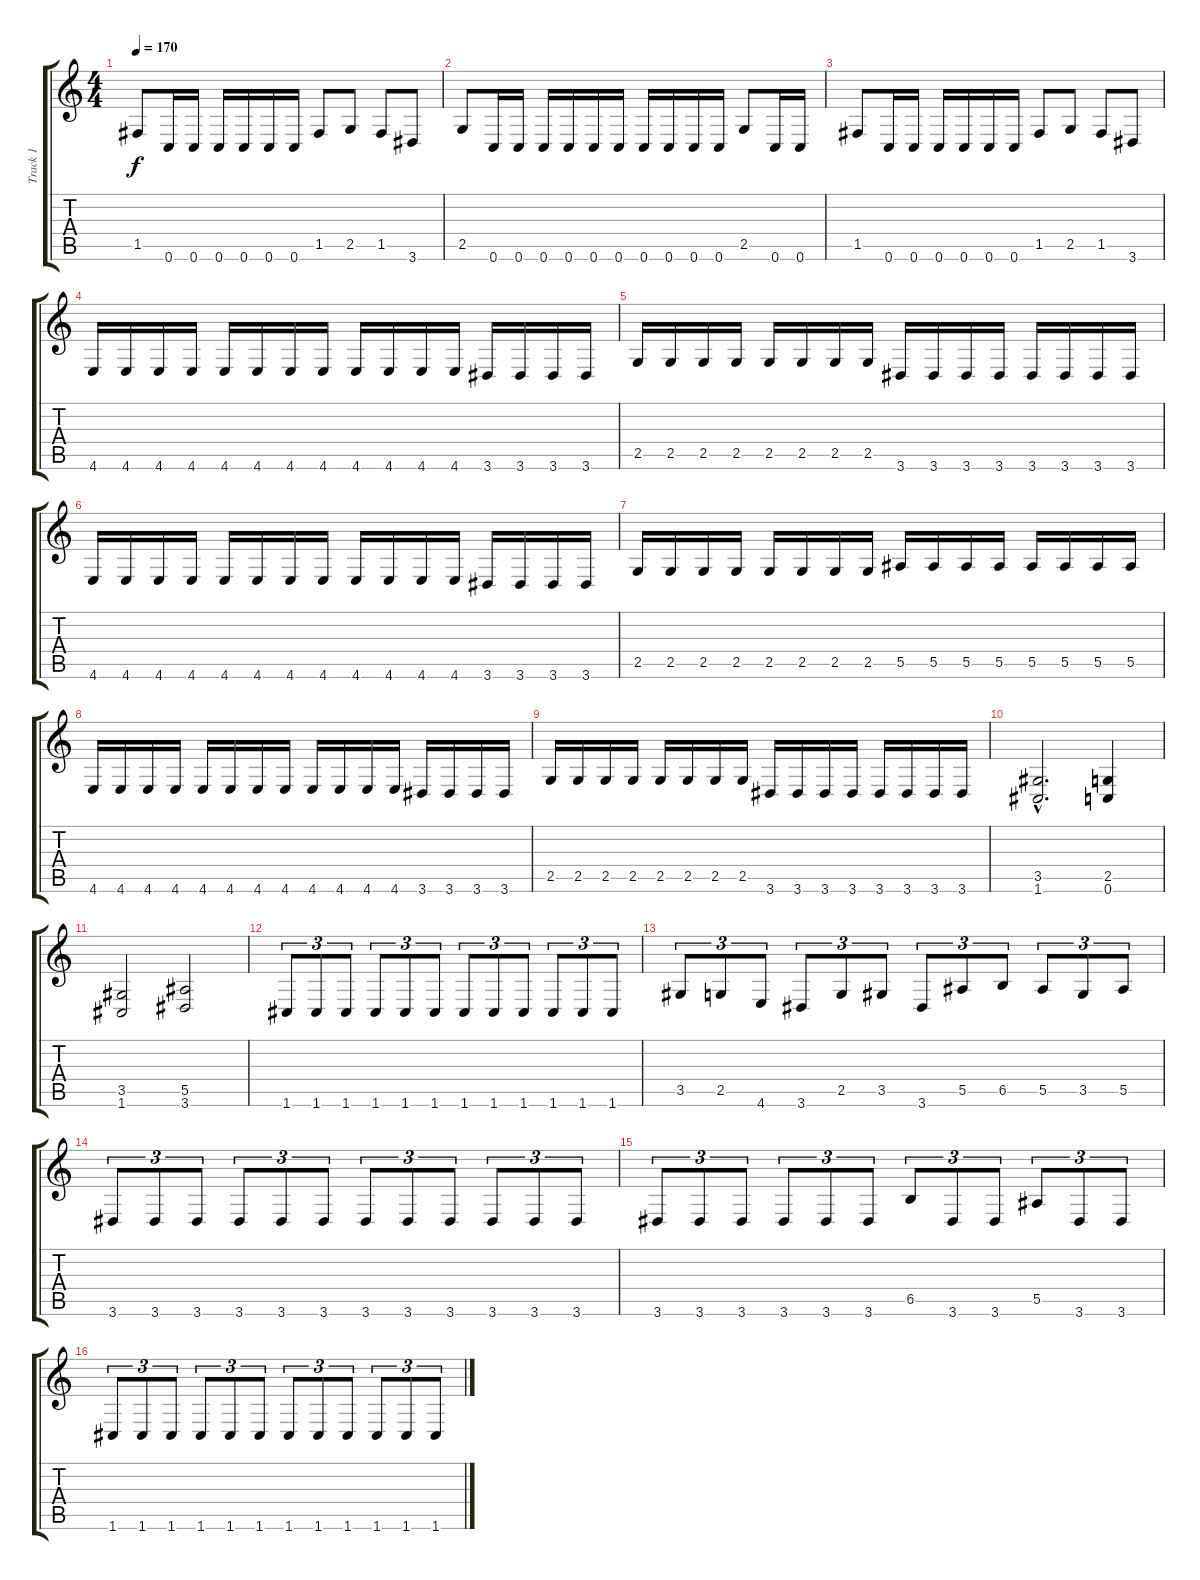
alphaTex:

\track ("Track 1" "Track 1") {instrument distortionguitar}
\staff {score tabs}
\tuning (C4 G3 Eb3 Bb2 F2 C2) {hide}
\ts (4 4)
\tempo 170
\clef g2
\ks c
1.5.8{dy f} 0.6.16 0.6.16 0.6.16 0.6.16 0.6.16 0.6.16 1.5.8 2.5.8 1.5.8 3.6.8 |
2.5.8 0.6.16 0.6.16 0.6.16 0.6.16 0.6.16 0.6.16 0.6.16 0.6.16 0.6.16 0.6.16 2.5.8 0.6.16 0.6.16 |
1.5.8 0.6.16 0.6.16 0.6.16 0.6.16 0.6.16 0.6.16 1.5.8 2.5.8 1.5.8 3.6.8 |
4.6.16 4.6.16 4.6.16 4.6.16 4.6.16 4.6.16 4.6.16 4.6.16 4.6.16 4.6.16 4.6.16 4.6.16 3.6.16 3.6.16 3.6.16 3.6.16 |
2.5.16 2.5.16 2.5.16 2.5.16 2.5.16 2.5.16 2.5.16 2.5.16 3.6.16 3.6.16 3.6.16 3.6.16 3.6.16 3.6.16 3.6.16 3.6.16 |
4.6.16 4.6.16 4.6.16 4.6.16 4.6.16 4.6.16 4.6.16 4.6.16 4.6.16 4.6.16 4.6.16 4.6.16 3.6.16 3.6.16 3.6.16 3.6.16 |
2.5.16 2.5.16 2.5.16 2.5.16 2.5.16 2.5.16 2.5.16 2.5.16 5.5.16 5.5.16 5.5.16 5.5.16 5.5.16 5.5.16 5.5.16 5.5.16 |
4.6.16 4.6.16 4.6.16 4.6.16 4.6.16 4.6.16 4.6.16 4.6.16 4.6.16 4.6.16 4.6.16 4.6.16 3.6.16 3.6.16 3.6.16 3.6.16 |
2.5.16 2.5.16 2.5.16 2.5.16 2.5.16 2.5.16 2.5.16 2.5.16 3.6.16 3.6.16 3.6.16 3.6.16 3.6.16 3.6.16 3.6.16 3.6.16 |
(3.5{hac} 1.6{hac}).2{d} (2.5 0.6).4 |
(3.5 1.6).2 (5.5 3.6).2 |
1.6.8{tu (3 2)} 1.6.8{tu (3 2)} 1.6.8{tu (3 2)} 1.6.8{tu (3 2)} 1.6.8{tu (3 2)} 1.6.8{tu (3 2)} 1.6.8{tu (3 2)} 1.6.8{tu (3 2)} 1.6.8{tu (3 2)} 1.6.8{tu (3 2)} 1.6.8{tu (3 2)} 1.6.8{tu (3 2)} |
3.5.8{tu (3 2)} 2.5.8{tu (3 2)} 4.6.8{tu (3 2)} 3.6.8{tu (3 2)} 2.5.8{tu (3 2)} 3.5.8{tu (3 2)} 3.6.8{tu (3 2)} 5.5.8{tu (3 2)} 6.5.8{tu (3 2)} 5.5.8{tu (3 2)} 3.5.8{tu (3 2)} 5.5.8{tu (3 2)} |
3.6.8{tu (3 2)} 3.6.8{tu (3 2)} 3.6.8{tu (3 2)} 3.6.8{tu (3 2)} 3.6.8{tu (3 2)} 3.6.8{tu (3 2)} 3.6.8{tu (3 2)} 3.6.8{tu (3 2)} 3.6.8{tu (3 2)} 3.6.8{tu (3 2)} 3.6.8{tu (3 2)} 3.6.8{tu (3 2)} |
3.6.8{tu (3 2)} 3.6.8{tu (3 2)} 3.6.8{tu (3 2)} 3.6.8{tu (3 2)} 3.6.8{tu (3 2)} 3.6.8{tu (3 2)} 6.5.8{tu (3 2)} 3.6.8{tu (3 2)} 3.6.8{tu (3 2)} 5.5.8{tu (3 2)} 3.6.8{tu (3 2)} 3.6.8{tu (3 2)} |
1.6.8{tu (3 2)} 1.6.8{tu (3 2)} 1.6.8{tu (3 2)} 1.6.8{tu (3 2)} 1.6.8{tu (3 2)} 1.6.8{tu (3 2)} 1.6.8{tu (3 2)} 1.6.8{tu (3 2)} 1.6.8{tu (3 2)} 1.6.8{tu (3 2)} 1.6.8{tu (3 2)} 1.6.8{tu (3 2)}
